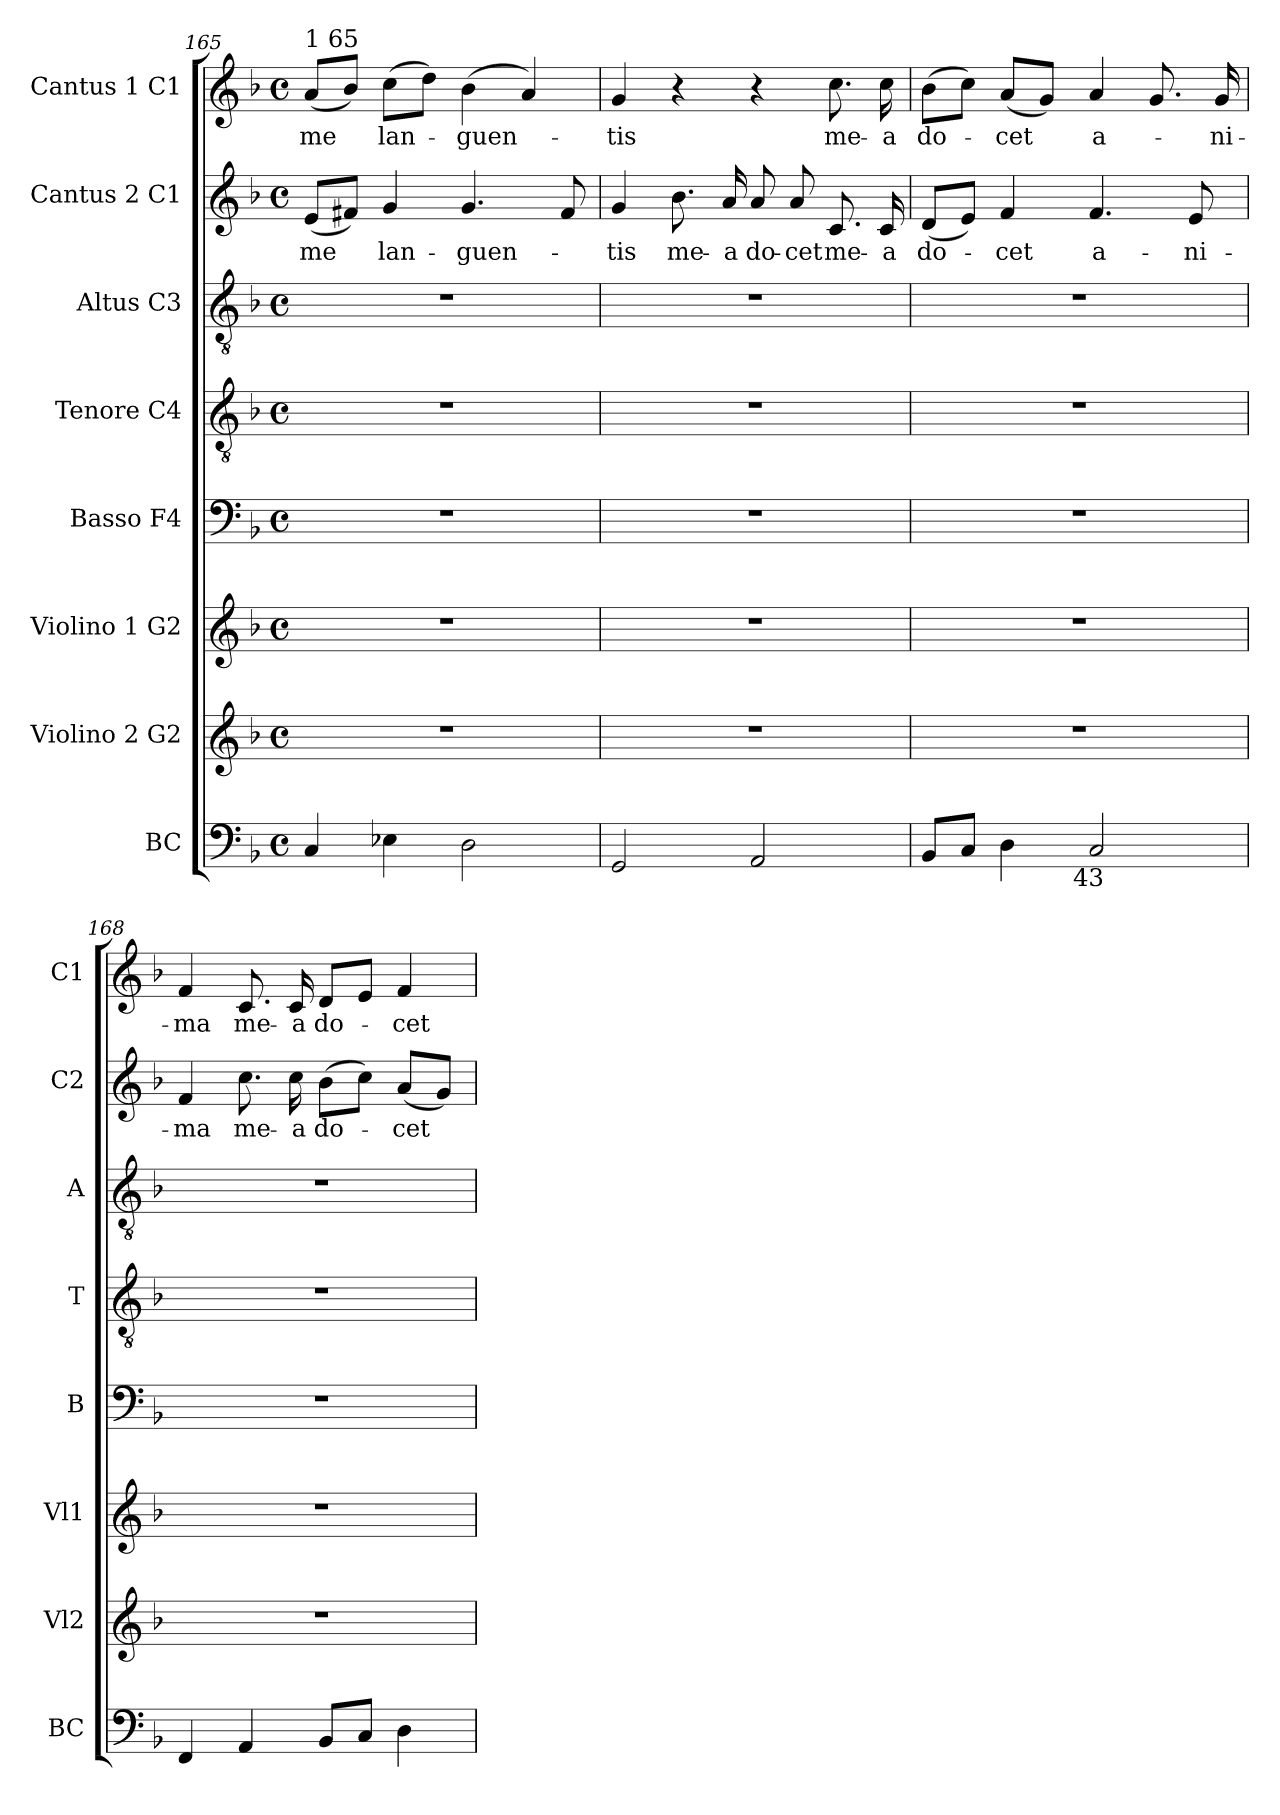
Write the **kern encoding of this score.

**kern	**kern	**kern	**kern	**kern	**kern	**kern	**text	**kern	**text
*part8	*part7	*part6	*part5	*part4	*part3	*part2	*part2	*part1	*part1
*staff8	*staff7	*staff6	*staff5	*staff4	*staff3	*staff2	*staff2	*staff1	*staff1
*I"BC	*I"Violino 2  G2	*I"Violino 1  G2	*I"Basso  F4	*I"Tenore  C4	*I"Altus  C3	*I"Cantus 2  C1	*	*I"Cantus 1  C1	*
*I'BC	*I'Vl2	*I'Vl1	*I'B	*I'T	*I'A	*I'C2	*	*I'C1	*
!!LO:LB:g=z
*clefF4	*clefG2	*clefG2	*clefF4	*clefGv2	*clefGv2	*clefG2	*	*clefG2	*
*k[b-]	*k[b-]	*k[b-]	*k[b-]	*k[b-]	*k[b-]	*k[b-]	*	*k[b-]	*
*F:	*F:	*F:	*F:	*F:	*F:	*F:	*	*F:	*
*M4/4	*M4/4	*M4/4	*M4/4	*M4/4	*M4/4	*M4/4	*	*M4/4	*
*met(c)	*met(c)	*met(c)	*met(c)	*met(c)	*met(c)	*met(c)	*	*met(c)	*
=165	=165	=165	=165	=165	=165	=165	=165	=165	=165
!	!	!	!	!	!	!	!	!LO:TX:a:t=1 65	!
!	!	!	!	!	!	!	!LO:LY:b:cj	!	!LO:LY:b:cj
4C/	1r	1r	1r	1r	1r	(<8e/L	-me	(<8a/L	-me
.	.	.	.	.	.	8f#X/J)	.	8b-/J)	.
!	!	!	!	!	!	!	!LO:LY:b:cj	!	!LO:LY:b:cj
4E-X\	.	.	.	.	.	4g/	lan-	(>8cc\L	lan-
.	.	.	.	.	.	.	.	8dd\J)	.
!	!	!	!	!	!	!	!LO:LY:b	!	!LO:LY:b:cj
2D\	.	.	.	.	.	4.g/	-guen-	(>4b-\	-guen-
.	.	.	.	.	.	.	.	4a/)	.
.	.	.	.	.	.	8f#/	.	.	.
=166	=166	=166	=166	=166	=166	=166	=166	=166	=166
!	!	!	!	!	!	!	!LO:LY:b:cj	!	!LO:LY:b:cj
2GG/	1r	1r	1r	1r	1r	4g/	-tis	4g/	-tis
!	!	!	!	!	!	!	!LO:LY:b:cj	!	!
.	.	.	.	.	.	8.b-\	me-	4r	.
!	!	!	!	!	!	!	!LO:LY:b:cj	!	!
.	.	.	.	.	.	16a/	-a	.	.
!	!	!	!	!	!	!	!LO:LY:b	!	!
2AA/	.	.	.	.	.	8a/	do-	4r	.
!	!	!	!	!	!	!	!LO:LY:b:rj	!	!
.	.	.	.	.	.	8a/	-cet	.	.
!	!	!	!	!	!	!	!LO:LY:b:cj	!	!LO:LY:b:cj
.	.	.	.	.	.	8.c/	me-	8.cc\	me-
!	!	!	!	!	!	!	!LO:LY:b:cj	!	!LO:LY:b:cj
.	.	.	.	.	.	16c/	-a	16cc\	-a
=167	=167	=167	=167	=167	=167	=167	=167	=167	=167
!	!	!	!	!	!	!	!LO:LY:b:cj	!	!LO:LY:b:cj
*^	*	*	*	*	*	*	*	*	*
8BB-/L	4...ryy	1r	1r	1r	1r	1r	(<8d/L	do-	(>8b-\L	do-
8C/J	.	.	.	.	.	.	8e/J)	.	8cc\J)	.
!	!	!	!	!	!	!	!	!LO:LY:b:cj	!	!LO:LY:b
4D\	.	.	.	.	.	.	4f/	-cet	(<8a/L	-cet
.	.	.	.	.	.	.	.	.	8g/J)	.
!	!LO:TX:b:t=43	!	!	!	!	!	!	!	!	!
.	2ryy	.	.	.	.	.	.	.	.	.
!	!	!	!	!	!	!	!	!LO:LY:b:cj	!	!LO:LY:b:cj
2C/	.	.	.	.	.	.	4.f/	a-	4a/	a-
.	.	.	.	.	.	.	.	.	8.g/	.
!	!	!	!	!	!	!	!	!LO:LY:b:cj	!	!
.	.	.	.	.	.	.	8e/	-ni-	.	.
!	!	!	!	!	!	!	!	!	!	!LO:LY:b:cj
.	.	.	.	.	.	.	.	.	16g/	-ni-
.	32ryy	.	.	.	.	.	.	.	.	.
=168	=168	=168	=168	=168	=168	=168	=168	=168	=168	=168
!	!	!	!	!	!	!	!	!LO:LY:b:cj	!	!LO:LY:b:cj
*v	*v	*	*	*	*	*	*	*	*	*
4FF/	1r	1r	1r	1r	1r	4f/	-ma	4f/	-ma
!	!	!	!	!	!	!	!LO:LY:b:cj	!	!LO:LY:b:cj
4AA/	.	.	.	.	.	8.cc\	me-	8.c/	me-
!	!	!	!	!	!	!	!LO:LY:b:cj	!	!LO:LY:b:cj
.	.	.	.	.	.	16cc\	-a	16c/	-a
!	!	!	!	!	!	!	!LO:LY:b:cj	!	!LO:LY:b:cj
8BB-/L	.	.	.	.	.	(>8b-\L	do-	8d/L	do-
8C/J	.	.	.	.	.	8cc\J)	.	8e/J	.
!	!	!	!	!	!	!	!LO:LY:b:cj	!	!LO:LY:b:cj
4D\	.	.	.	.	.	(<8a/L	-cet	4f/	-cet
.	.	.	.	.	.	8g/J)	.	.	.
=	=	=	=	=	=	=	=	=	=
*-	*-	*-	*-	*-	*-	*-	*-	*-	*-
